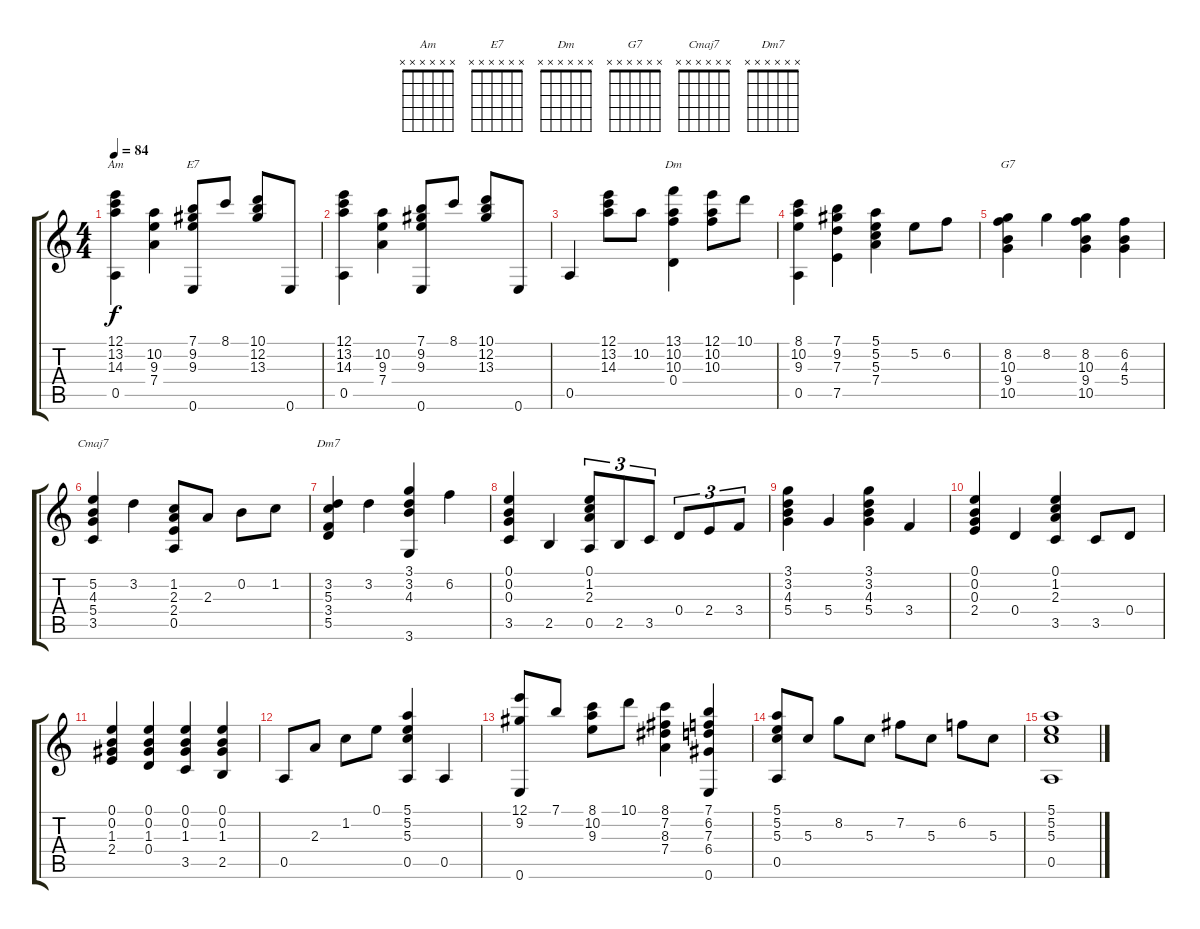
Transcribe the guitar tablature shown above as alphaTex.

\track "" {instrument acousticguitarnylon}
\staff {score tabs}
\tuning (E4 B3 G3 D3 A2 E2) {hide}
\chord ("Am" x x x x x x)
\chord ("E7" x x x x x x)
\chord ("Dm" x x x x x x)
\chord ("G7" x x x x x x)
\chord ("Cmaj7" x x x x x x)
\chord ("Dm7" x x x x x x)
\ts (4 4)
\tempo 84
\clef g2
\ks c
(12.1 13.2 14.3 0.5).4{ch "Am" dy f} (10.2 9.3 7.4).4 (7.1 9.2 9.3 0.6).8{ch "E7"} 8.1.8 (10.1 12.2 13.3).8 0.6.8 |
(12.1 13.2 14.3 0.5).4 (10.2 9.3 7.4).4 (7.1 9.2 9.3 0.6).8 8.1.8 (10.1 12.2 13.3).8 0.6.8 |
0.5.4 (12.1 13.2 14.3).8 10.2.8 (13.1 10.2 10.3 0.4).4{ch "Dm"} (12.1 10.2 10.3).8 10.1.8 |
(8.1 10.2 9.3 0.5).4 (7.1 9.2 7.3 7.5).4 (5.1 5.2 5.3 7.4).4 5.2.8 6.2.8 |
(8.2 10.3 9.4 10.5).4{ch "G7"} 8.2.4 (8.2 10.3 9.4 10.5).4 (6.2 4.3 5.4).4 |
(5.2 4.3 5.4 3.5).4{ch "Cmaj7"} 3.2.4 (1.2 2.3 2.4 0.5).8 2.3.8 0.2.8 1.2.8 |
(3.2 5.3 3.4 5.5).4{ch "Dm7"} 3.2.4 (3.1 3.2 4.3 3.6).4 6.2.4 |
(0.1 0.2 0.3 3.5).4 2.5.4 (0.1 1.2 2.3 0.5).8{tu (3 2)} 2.5.8{tu (3 2)} 3.5.8{tu (3 2)} 0.4.8{tu (3 2)} 2.4.8{tu (3 2)} 3.4.8{tu (3 2)} |
(3.1 3.2 4.3 5.4).4 5.4.4 (3.1 3.2 4.3 5.4).4 3.4.4 |
(0.1 0.2 0.3 2.4).4 0.4.4 (0.1 1.2 2.3 3.5).4 3.5.8 0.4.8 |
(0.1 0.2 1.3 2.4).4 (0.1 0.2 1.3 0.4).4 (0.1 0.2 1.3 3.5).4 (0.1 0.2 1.3 2.5).4 |
0.5.8 2.3.8 1.2.8 0.1.8 (5.1 5.2 5.3 0.5).4 0.5.4 |
(12.1 9.2 0.6).8 7.1.8 (8.1 10.2 9.3).8 10.1.8 (8.1 7.2 8.3 7.4).4 (7.1 6.2 7.3 6.4 0.6).4 |
(5.1 5.2 5.3 0.5).8 5.3.8 8.2.8 5.3.8 7.2.8 5.3.8 6.2.8 5.3.8 |
(5.1 5.2 5.3 0.5).1
